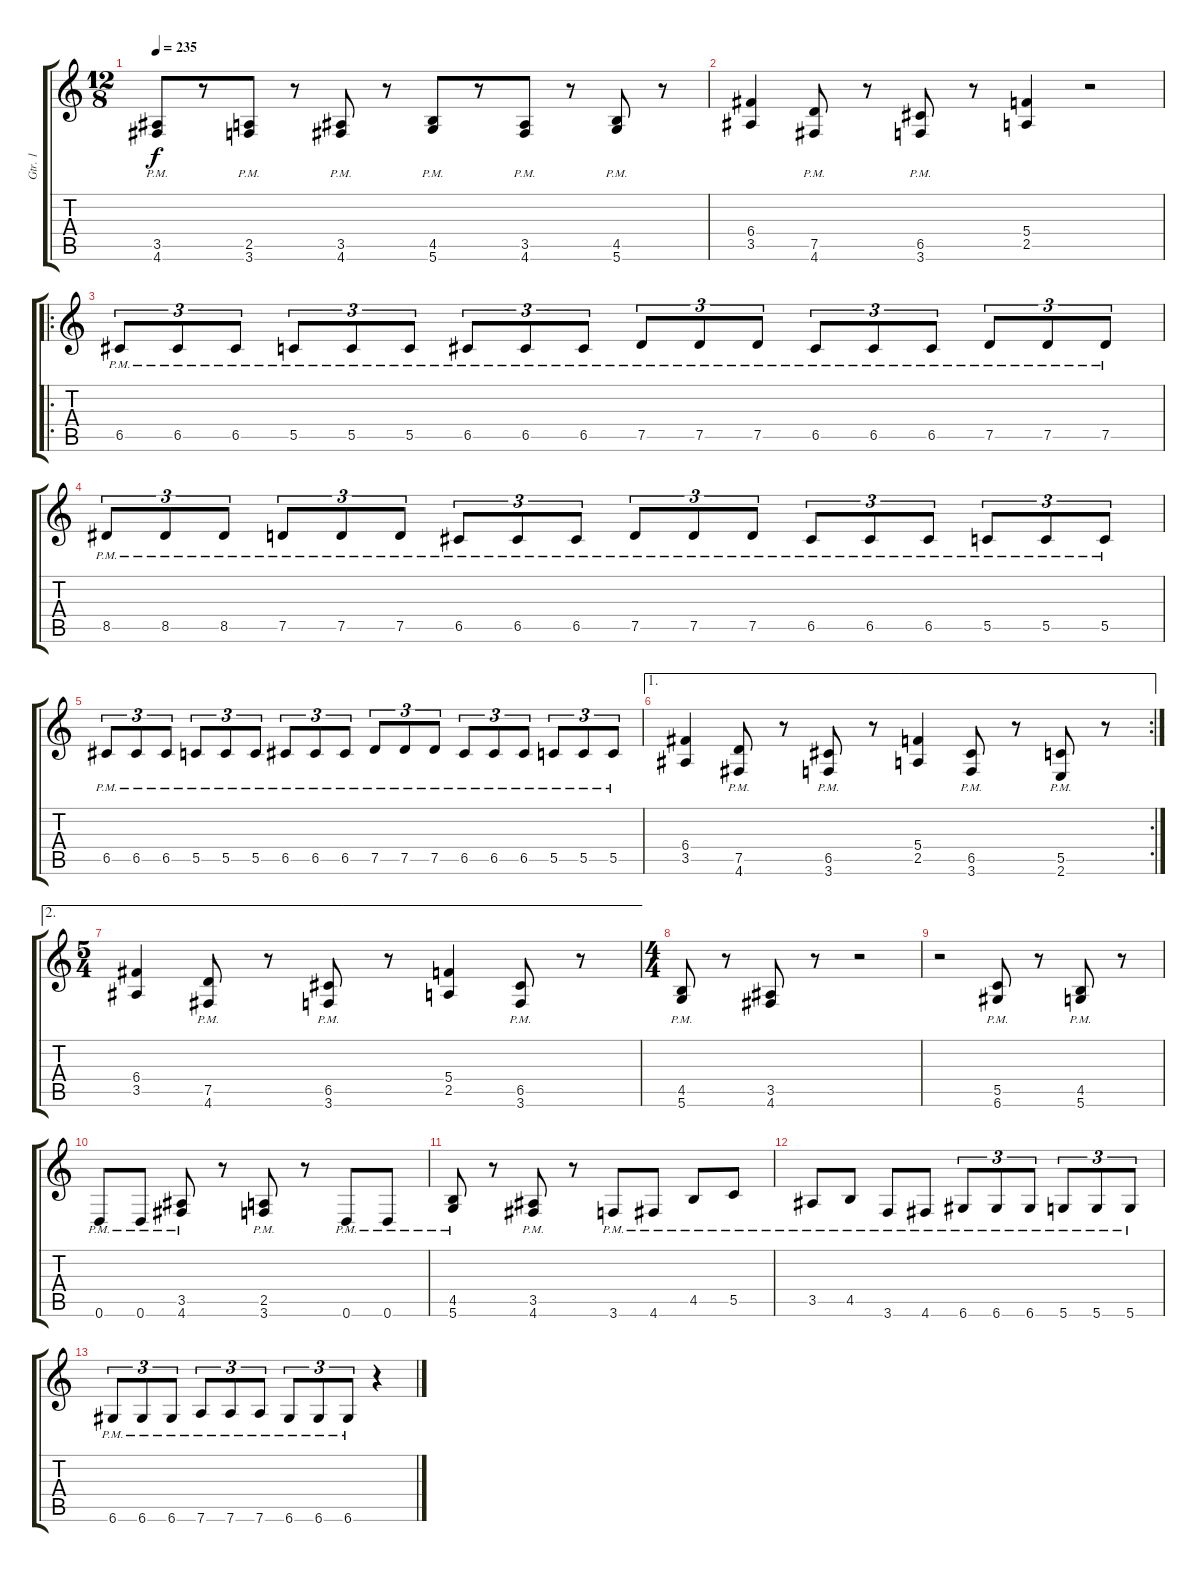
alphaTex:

\track ("Gtr. 1" "Gtr. 1") {instrument distortionguitar}
\staff {score tabs}
\tuning (D4 A3 F3 C3 G2 D2) {hide}
\ts (12 8)
\tempo 235
\clef g2
\ks c
(3.5{pm} 4.6{pm}).8{dy f} r.8 (2.5{pm} 3.6{pm}).8 r.8 (3.5{pm} 4.6{pm}).8 r.8 (4.5{pm} 5.6{pm}).8 r.8 (3.5{pm} 4.6{pm}).8 r.8 (4.5{pm} 5.6{pm}).8 r.8 |
(6.4 3.5).4 (7.5{pm} 4.6{pm}).8 r.8 (6.5{pm} 3.6{pm}).8 r.8 (5.4 2.5).4 r.2 |
\ro
6.5{pm}.8{tu (3 2)} 6.5{pm}.8{tu (3 2)} 6.5{pm}.8{tu (3 2)} 5.5{pm}.8{tu (3 2)} 5.5{pm}.8{tu (3 2)} 5.5{pm}.8{tu (3 2)} 6.5{pm}.8{tu (3 2)} 6.5{pm}.8{tu (3 2)} 6.5{pm}.8{tu (3 2)} 7.5{pm}.8{tu (3 2)} 7.5{pm}.8{tu (3 2)} 7.5{pm}.8{tu (3 2)} 6.5{pm}.8{tu (3 2)} 6.5{pm}.8{tu (3 2)} 6.5{pm}.8{tu (3 2)} 7.5{pm}.8{tu (3 2)} 7.5{pm}.8{tu (3 2)} 7.5{pm}.8{tu (3 2)} |
8.5{pm}.8{tu (3 2)} 8.5{pm}.8{tu (3 2)} 8.5{pm}.8{tu (3 2)} 7.5{pm}.8{tu (3 2)} 7.5{pm}.8{tu (3 2)} 7.5{pm}.8{tu (3 2)} 6.5{pm}.8{tu (3 2)} 6.5{pm}.8{tu (3 2)} 6.5{pm}.8{tu (3 2)} 7.5{pm}.8{tu (3 2)} 7.5{pm}.8{tu (3 2)} 7.5{pm}.8{tu (3 2)} 6.5{pm}.8{tu (3 2)} 6.5{pm}.8{tu (3 2)} 6.5{pm}.8{tu (3 2)} 5.5{pm}.8{tu (3 2)} 5.5{pm}.8{tu (3 2)} 5.5{pm}.8{tu (3 2)} |
6.5{pm}.8{tu (3 2)} 6.5{pm}.8{tu (3 2)} 6.5{pm}.8{tu (3 2)} 5.5{pm}.8{tu (3 2)} 5.5{pm}.8{tu (3 2)} 5.5{pm}.8{tu (3 2)} 6.5{pm}.8{tu (3 2)} 6.5{pm}.8{tu (3 2)} 6.5{pm}.8{tu (3 2)} 7.5{pm}.8{tu (3 2)} 7.5{pm}.8{tu (3 2)} 7.5{pm}.8{tu (3 2)} 6.5{pm}.8{tu (3 2)} 6.5{pm}.8{tu (3 2)} 6.5{pm}.8{tu (3 2)} 5.5{pm}.8{tu (3 2)} 5.5{pm}.8{tu (3 2)} 5.5{pm}.8{tu (3 2)} |
\ae 1
\rc 2
(6.4 3.5).4 (7.5{pm} 4.6{pm}).8 r.8 (6.5{pm} 3.6{pm}).8 r.8 (5.4 2.5).4 (6.5{pm} 3.6{pm}).8 r.8 (5.5{pm} 2.6{pm}).8 r.8 |
\ae 2
\ts (5 4)
(6.4 3.5).4 (7.5{pm} 4.6{pm}).8 r.8 (6.5{pm} 3.6{pm}).8 r.8 (5.4 2.5).4 (6.5{pm} 3.6{pm}).8 r.8 |
\ts (4 4)
(4.5{pm} 5.6{pm}).8 r.8 (3.5 4.6).8 r.8 r.2 |
r.2 (5.5{pm} 6.6{pm}).8 r.8 (4.5{pm} 5.6{pm}).8 r.8 |
0.6{pm}.8 0.6{pm}.8 (3.5{pm} 4.6{pm}).8 r.8 (2.5{pm} 3.6{pm}).8 r.8 0.6{pm}.8 0.6{pm}.8 |
(4.5{pm} 5.6{pm}).8 r.8 (3.5{pm} 4.6{pm}).8 r.8 3.6{pm}.8 4.6{pm}.8 4.5{pm}.8 5.5{pm}.8 |
3.5{pm}.8 4.5{pm}.8 3.6{pm}.8 4.6{pm}.8 6.6{pm}.8{tu (3 2)} 6.6{pm}.8{tu (3 2)} 6.6{pm}.8{tu (3 2)} 5.6{pm}.8{tu (3 2)} 5.6{pm}.8{tu (3 2)} 5.6{pm}.8{tu (3 2)} |
6.6{pm}.8{tu (3 2)} 6.6{pm}.8{tu (3 2)} 6.6{pm}.8{tu (3 2)} 7.6{pm}.8{tu (3 2)} 7.6{pm}.8{tu (3 2)} 7.6{pm}.8{tu (3 2)} 6.6{pm}.8{tu (3 2)} 6.6{pm}.8{tu (3 2)} 6.6{pm}.8{tu (3 2)} r.4
